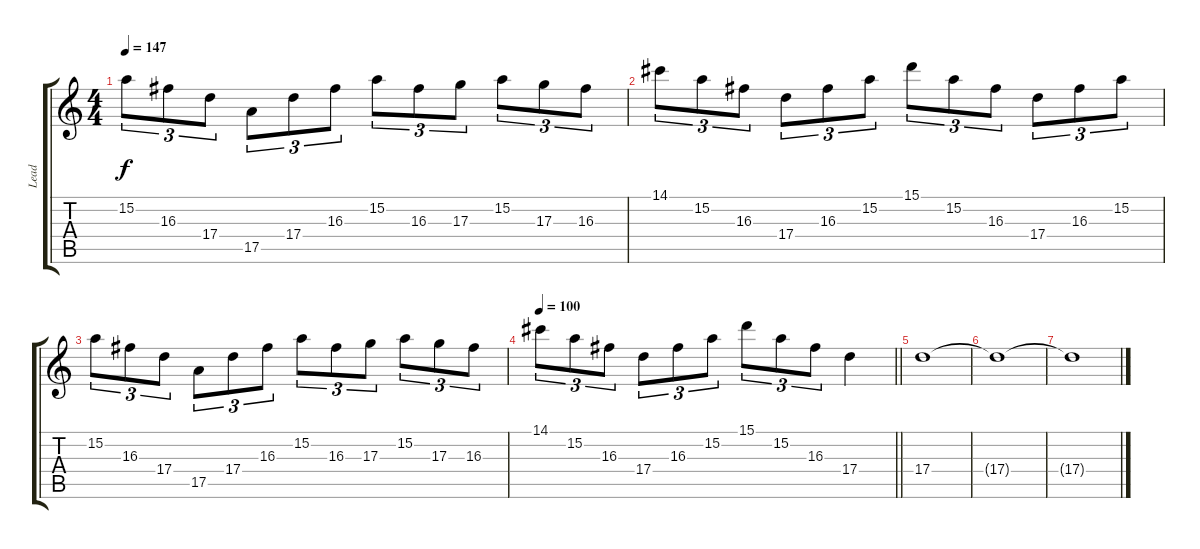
\track ("Lead" "Lead") {instrument distortionguitar}
\staff {score tabs}
\tuning (B3 Gb3 D3 A2 E2 B1) {hide}
\ts (4 4)
\tempo 147
\clef g2
\ks c
15.2.8{tu (3 2) dy f} 16.3.8{tu (3 2)} 17.4.8{tu (3 2)} 17.5.8{tu (3 2)} 17.4.8{tu (3 2)} 16.3.8{tu (3 2)} 15.2.8{tu (3 2)} 16.3.8{tu (3 2)} 17.3.8{tu (3 2)} 15.2.8{tu (3 2)} 17.3.8{tu (3 2)} 16.3.8{tu (3 2)} |
14.1.8{tu (3 2)} 15.2.8{tu (3 2)} 16.3.8{tu (3 2)} 17.4.8{tu (3 2)} 16.3.8{tu (3 2)} 15.2.8{tu (3 2)} 15.1.8{tu (3 2)} 15.2.8{tu (3 2)} 16.3.8{tu (3 2)} 17.4.8{tu (3 2)} 16.3.8{tu (3 2)} 15.2.8{tu (3 2)} |
15.2.8{tu (3 2)} 16.3.8{tu (3 2)} 17.4.8{tu (3 2)} 17.5.8{tu (3 2)} 17.4.8{tu (3 2)} 16.3.8{tu (3 2)} 15.2.8{tu (3 2)} 16.3.8{tu (3 2)} 17.3.8{tu (3 2)} 15.2.8{tu (3 2)} 17.3.8{tu (3 2)} 16.3.8{tu (3 2)} |
\tempo 100
\barLineRight lightlight
14.1.8{tu (3 2)} 15.2.8{tu (3 2)} 16.3.8{tu (3 2)} 17.4.8{tu (3 2)} 16.3.8{tu (3 2)} 15.2.8{tu (3 2)} 15.1.8{tu (3 2)} 15.2.8{tu (3 2)} 16.3.8{tu (3 2)} 17.4.4 |
17.4.1 |
17.4{t}.1 |
17.4{t}.1
